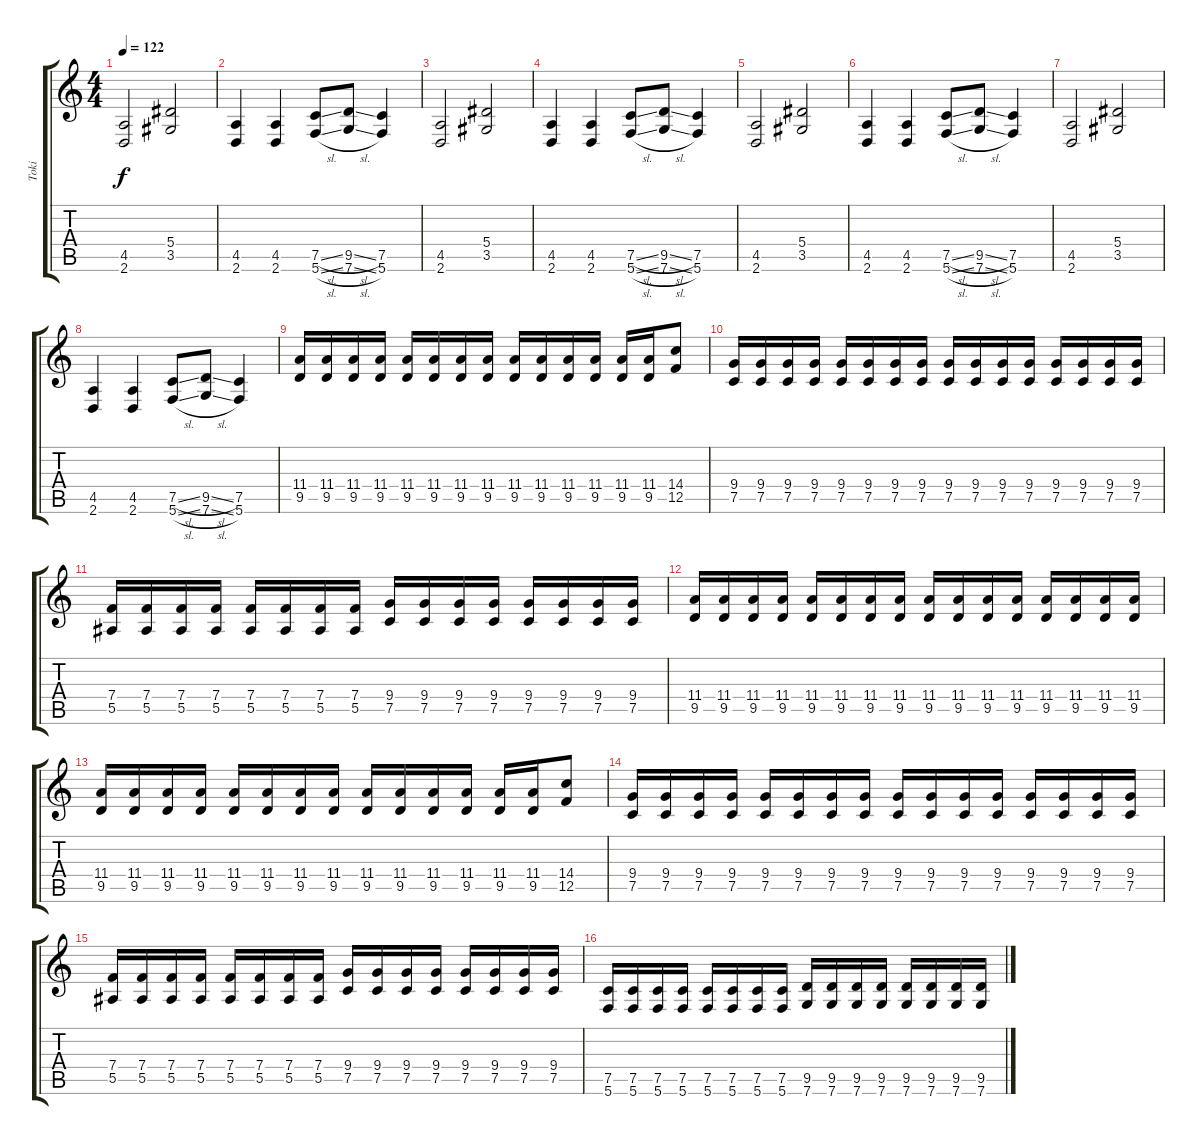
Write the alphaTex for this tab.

\track ("Toki" "Toki") {instrument distortionguitar}
\staff {score tabs}
\tuning (C4 G3 Eb3 Bb2 F2 C2) {hide}
\ts (4 4)
\tempo 122
\clef g2
\ks c
(4.5 2.6).2{dy f} (5.4 3.5).2 |
(4.5 2.6).4 (4.5 2.6).4 (7.5{sl} 5.6{sl}).8 (9.5{sl} 7.6{sl}).8 (7.5 5.6).4 |
(4.5 2.6).2 (5.4 3.5).2 |
(4.5 2.6).4 (4.5 2.6).4 (7.5{sl} 5.6{sl}).8 (9.5{sl} 7.6{sl}).8 (7.5 5.6).4 |
(4.5 2.6).2 (5.4 3.5).2 |
(4.5 2.6).4 (4.5 2.6).4 (7.5{sl} 5.6{sl}).8 (9.5{sl} 7.6{sl}).8 (7.5 5.6).4 |
(4.5 2.6).2 (5.4 3.5).2 |
(4.5 2.6).4 (4.5 2.6).4 (7.5{sl} 5.6{sl}).8 (9.5{sl} 7.6{sl}).8 (7.5 5.6).4 |
(11.4 9.5).16{volume 11 balance 8} (11.4 9.5).16 (11.4 9.5).16 (11.4 9.5).16 (11.4 9.5).16 (11.4 9.5).16 (11.4 9.5).16 (11.4 9.5).16 (11.4 9.5).16 (11.4 9.5).16 (11.4 9.5).16 (11.4 9.5).16 (11.4 9.5).16 (11.4 9.5).16 (14.4 12.5).8 |
(9.4 7.5).16 (9.4 7.5).16 (9.4 7.5).16 (9.4 7.5).16 (9.4 7.5).16 (9.4 7.5).16 (9.4 7.5).16 (9.4 7.5).16 (9.4 7.5).16 (9.4 7.5).16 (9.4 7.5).16 (9.4 7.5).16 (9.4 7.5).16 (9.4 7.5).16 (9.4 7.5).16 (9.4 7.5).16 |
(7.4 5.5).16 (7.4 5.5).16 (7.4 5.5).16 (7.4 5.5).16 (7.4 5.5).16 (7.4 5.5).16 (7.4 5.5).16 (7.4 5.5).16 (9.4 7.5).16 (9.4 7.5).16 (9.4 7.5).16 (9.4 7.5).16 (9.4 7.5).16 (9.4 7.5).16 (9.4 7.5).16 (9.4 7.5).16 |
(11.4 9.5).16 (11.4 9.5).16 (11.4 9.5).16 (11.4 9.5).16 (11.4 9.5).16 (11.4 9.5).16 (11.4 9.5).16 (11.4 9.5).16 (11.4 9.5).16 (11.4 9.5).16 (11.4 9.5).16 (11.4 9.5).16 (11.4 9.5).16 (11.4 9.5).16 (11.4 9.5).16 (11.4 9.5).16 |
(11.4 9.5).16 (11.4 9.5).16 (11.4 9.5).16 (11.4 9.5).16 (11.4 9.5).16 (11.4 9.5).16 (11.4 9.5).16 (11.4 9.5).16 (11.4 9.5).16 (11.4 9.5).16 (11.4 9.5).16 (11.4 9.5).16 (11.4 9.5).16 (11.4 9.5).16 (14.4 12.5).8 |
(9.4 7.5).16 (9.4 7.5).16 (9.4 7.5).16 (9.4 7.5).16 (9.4 7.5).16 (9.4 7.5).16 (9.4 7.5).16 (9.4 7.5).16 (9.4 7.5).16 (9.4 7.5).16 (9.4 7.5).16 (9.4 7.5).16 (9.4 7.5).16 (9.4 7.5).16 (9.4 7.5).16 (9.4 7.5).16 |
(7.4 5.5).16 (7.4 5.5).16 (7.4 5.5).16 (7.4 5.5).16 (7.4 5.5).16 (7.4 5.5).16 (7.4 5.5).16 (7.4 5.5).16 (9.4 7.5).16 (9.4 7.5).16 (9.4 7.5).16 (9.4 7.5).16 (9.4 7.5).16 (9.4 7.5).16 (9.4 7.5).16 (9.4 7.5).16 |
(7.5 5.6).16 (7.5 5.6).16 (7.5 5.6).16 (7.5 5.6).16 (7.5 5.6).16 (7.5 5.6).16 (7.5 5.6).16 (7.5 5.6).16 (9.5 7.6).16 (9.5 7.6).16 (9.5 7.6).16 (9.5 7.6).16 (9.5 7.6).16 (9.5 7.6).16 (9.5 7.6).16 (9.5 7.6).16
